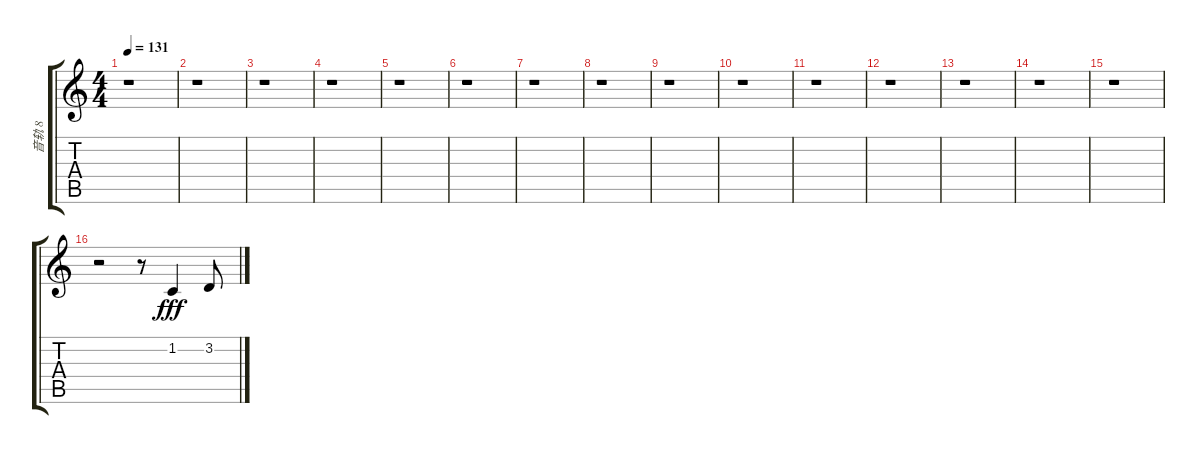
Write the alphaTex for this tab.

\track ("音轨 8" "音轨 8") {instrument synthvoice}
\staff {score tabs}
\tuning (E4 B3 G3 D3 A2 E2) {hide}
\ts (4 4)
\tempo 131
\clef g2
\ks c
r.1{dy f} |
r.1 |
r.1 |
r.1 |
r.1 |
r.1 |
r.1 |
r.1 |
r.1 |
r.1 |
r.1 |
r.1 |
r.1 |
r.1 |
r.1 |
r.2 r.8 1.2.4{dy fff} 3.2.8
